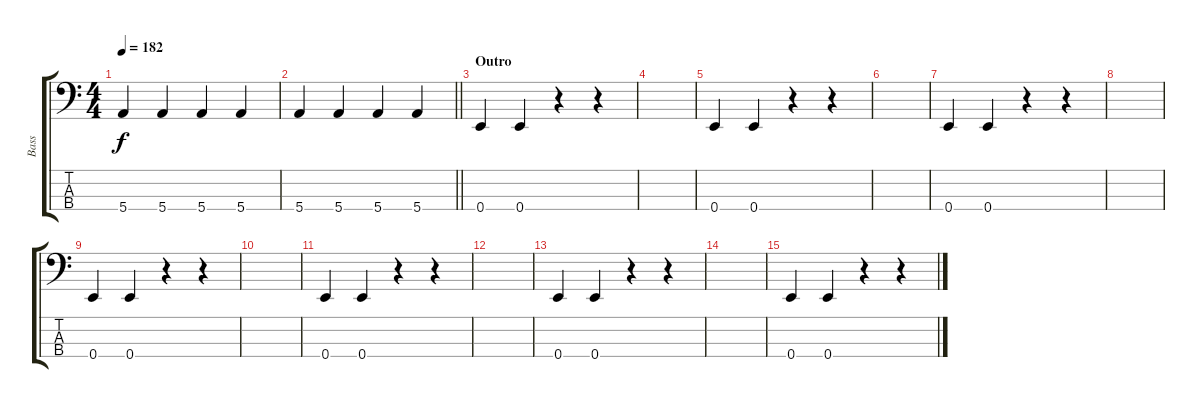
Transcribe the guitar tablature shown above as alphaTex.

\track ("Bass" "Bass") {instrument electricbassfinger}
\staff {score tabs}
\tuning (G2 D2 A1 E1) {hide}
\ts (4 4)
\tempo 182
\clef f4
\ks c
5.4.4{dy f} 5.4.4 5.4.4 5.4.4 |
\barLineRight lightlight
5.4.4 5.4.4 5.4.4 5.4.4 |
\section ("" "Outro")
0.4.4 0.4.4 r.4 r.4 |
|
0.4.4 0.4.4 r.4 r.4 |
|
0.4.4 0.4.4 r.4 r.4 |
|
0.4.4 0.4.4 r.4 r.4 |
|
0.4.4 0.4.4 r.4 r.4 |
|
0.4.4 0.4.4 r.4 r.4 |
|
0.4.4 0.4.4 r.4 r.4
